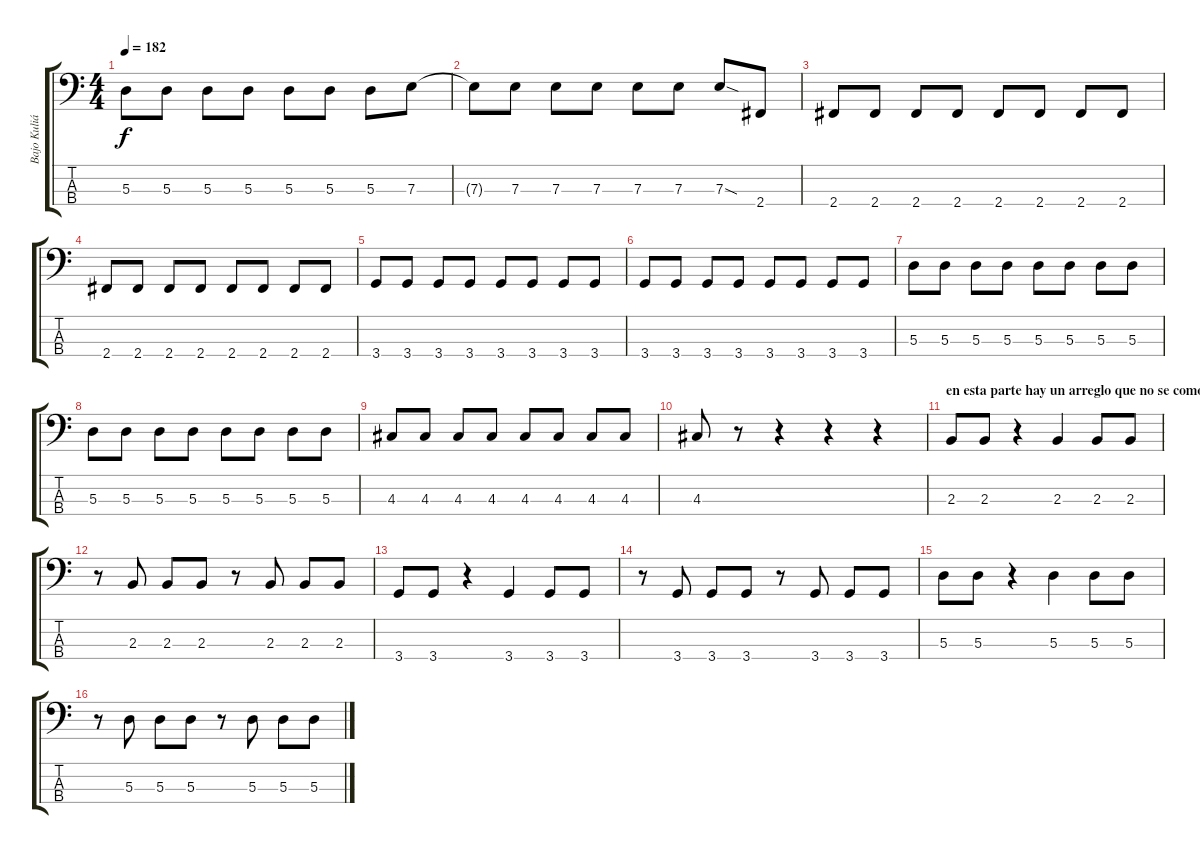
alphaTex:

\track ("Bajo Kuliáo" "Bajo Kuliá") {instrument electricbasspick}
\staff {score tabs}
\tuning (G2 D2 A1 E1) {hide}
\ts (4 4)
\tempo 182
\clef f4
\ks c
5.3{t}.8{dy f} 5.3.8 5.3.8 5.3.8 5.3.8 5.3.8 5.3.8 7.3.8 |
7.3{t}.8 7.3.8 7.3.8 7.3.8 7.3.8 7.3.8 7.3{sod}.8 2.4.8 |
2.4.8 2.4.8 2.4.8 2.4.8 2.4.8 2.4.8 2.4.8 2.4.8 |
2.4.8 2.4.8 2.4.8 2.4.8 2.4.8 2.4.8 2.4.8 2.4.8 |
3.4.8 3.4.8 3.4.8 3.4.8 3.4.8 3.4.8 3.4.8 3.4.8 |
3.4.8 3.4.8 3.4.8 3.4.8 3.4.8 3.4.8 3.4.8 3.4.8 |
5.3.8 5.3.8 5.3.8 5.3.8 5.3.8 5.3.8 5.3.8 5.3.8 |
5.3.8 5.3.8 5.3.8 5.3.8 5.3.8 5.3.8 5.3.8 5.3.8 |
4.3.8 4.3.8 4.3.8 4.3.8 4.3.8 4.3.8 4.3.8 4.3.8 |
4.3.8 r.8 r.4 r.4 r.4 |
\section ("" "en esta parte hay un arreglo que no se como chucha es!!!")
2.3.8 2.3.8 r.4 2.3.4 2.3.8 2.3.8 |
r.8 2.3.8 2.3.8 2.3.8 r.8 2.3.8 2.3.8 2.3.8 |
3.4.8 3.4.8 r.4 3.4.4 3.4.8 3.4.8 |
r.8 3.4.8 3.4.8 3.4.8 r.8 3.4.8 3.4.8 3.4.8 |
5.3.8 5.3.8 r.4 5.3.4 5.3.8 5.3.8 |
r.8 5.3.8 5.3.8 5.3.8 r.8 5.3.8 5.3.8 5.3.8
